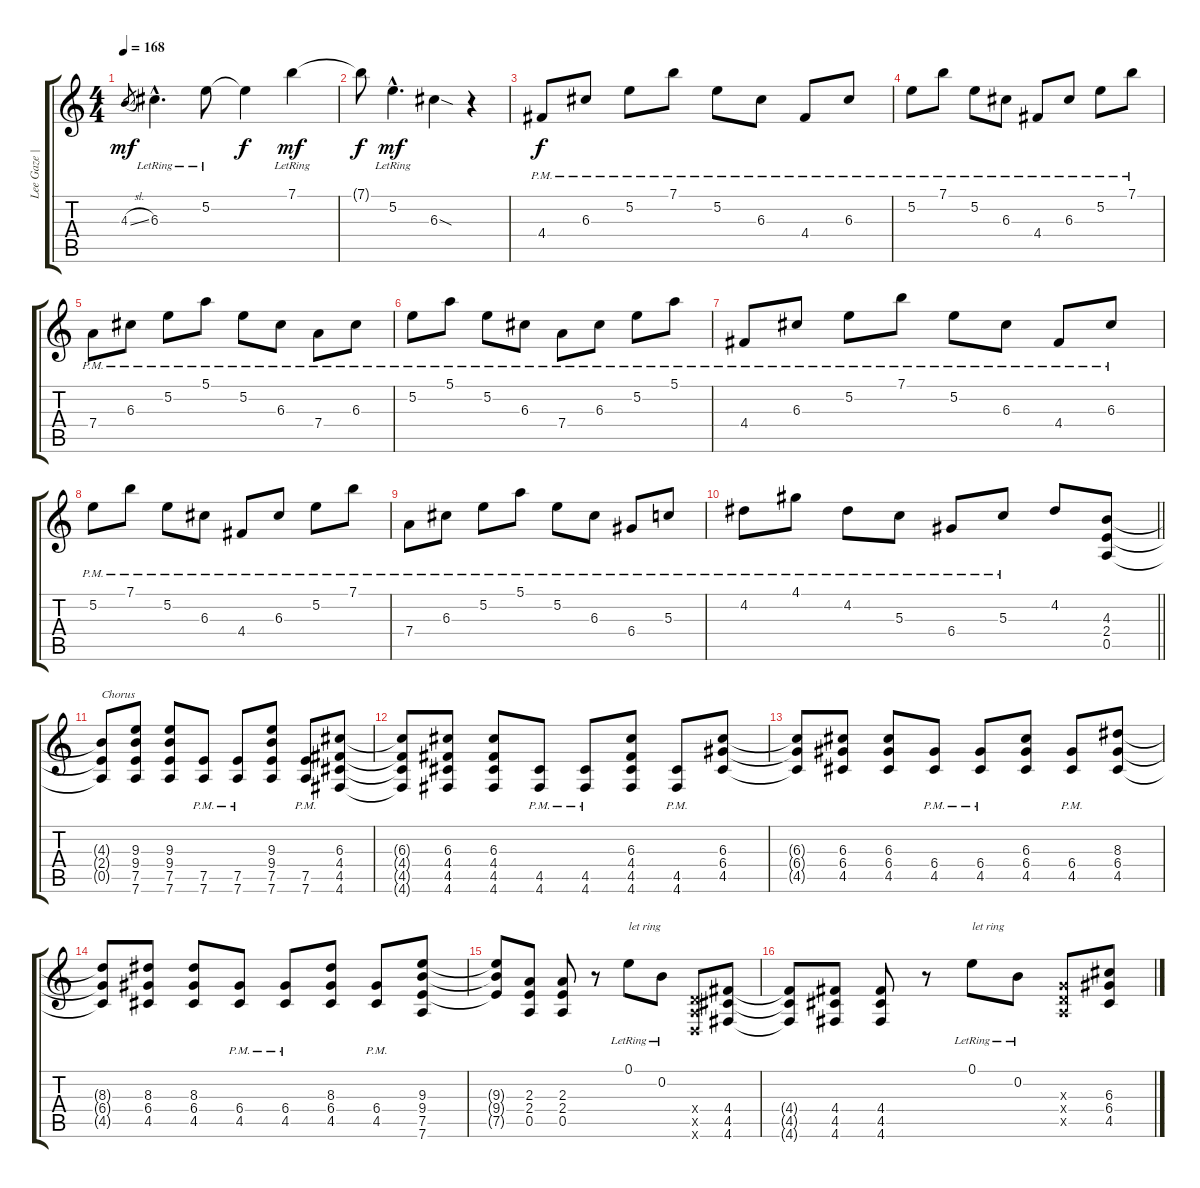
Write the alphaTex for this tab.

\track ("Lee Gaze | Lead" "Lee Gaze |") {instrument electricguitarjazz}
\staff {score tabs}
\tuning (E4 B3 G3 D3 A2 D2) {hide}
\ts (4 4)
\tempo 168
\clef g2
\ks c
4.3{sl}.8{gr dy mf} 6.3{hac lr}.4{d} 5.2{lr}.8 5.2{t}.4{dy f} 7.1{lr}.4{dy mf} |
7.1{t}.8{dy f} 5.2{hac lr}.4{d dy mf} 6.3{sod}.4 r.4 |
4.4{pm}.8{dy f instrument distortionguitar} 6.3{pm}.8 5.2{pm}.8 7.1{pm}.8 5.2{pm}.8 6.3{pm}.8 4.4{pm}.8 6.3{pm}.8 |
5.2{pm}.8 7.1{pm}.8 5.2{pm}.8 6.3{pm}.8 4.4{pm}.8 6.3{pm}.8 5.2{pm}.8 7.1{pm}.8 |
7.4{pm}.8 6.3{pm}.8 5.2{pm}.8 5.1{pm}.8 5.2{pm}.8 6.3{pm}.8 7.4{pm}.8 6.3{pm}.8 |
5.2{pm}.8 5.1{pm}.8 5.2{pm}.8 6.3{pm}.8 7.4{pm}.8 6.3{pm}.8 5.2{pm}.8 5.1{pm}.8 |
4.4{pm}.8 6.3{pm}.8 5.2{pm}.8 7.1{pm}.8 5.2{pm}.8 6.3{pm}.8 4.4{pm}.8 6.3{pm}.8 |
5.2{pm}.8 7.1{pm}.8 5.2{pm}.8 6.3{pm}.8 4.4{pm}.8 6.3{pm}.8 5.2{pm}.8 7.1{pm}.8 |
7.4{pm}.8 6.3{pm}.8 5.2{pm}.8 5.1{pm}.8 5.2{pm}.8 6.3{pm}.8 6.4{pm}.8 5.3{pm}.8 |
\barLineRight lightlight
4.2{pm}.8 4.1{pm}.8 4.2{pm}.8 5.3{pm}.8 6.4{pm}.8 5.3{pm}.8 4.2.8 (4.3 2.4 0.5).8 |
(4.3{t} 2.4{t} 0.5{t}).8{txt "Chorus"} (9.3 9.4 7.5 7.6).8 (9.3 9.4 7.5 7.6).8 (7.5{pm} 7.6{pm}).8 (7.5{pm} 7.6{pm}).8 (9.3 9.4 7.5 7.6).8 (7.5{pm} 7.6{pm}).8 (6.3 4.4 4.5 4.6).8 |
(6.3{t} 4.4{t} 4.5{t} 4.6{t}).8 (6.3 4.4 4.5 4.6).8 (6.3 4.4 4.5 4.6).8 (4.5{pm} 4.6{pm}).8 (4.5{pm} 4.6{pm}).8 (6.3 4.4 4.5 4.6).8 (4.5{pm} 4.6{pm}).8 (6.3 6.4 4.5).8 |
(6.3{t} 6.4{t} 4.5{t}).8 (6.3 6.4 4.5).8 (6.3 6.4 4.5).8 (6.4{pm} 4.5{pm}).8 (6.4{pm} 4.5{pm}).8 (6.3 6.4 4.5).8 (6.4{pm} 4.5{pm}).8 (8.3 6.4 4.5).8 |
(8.3{t} 6.4{t} 4.5{t}).8 (8.3 6.4 4.5).8 (8.3 6.4 4.5).8 (6.4{pm} 4.5{pm}).8 (6.4{pm} 4.5{pm}).8 (8.3 6.4 4.5).8 (6.4{pm} 4.5{pm}).8 (9.3 9.4 7.5 7.6).8 |
(9.3{t} 9.4{t} 7.5{t}).8 (2.3 2.4 0.5).8 (2.3 2.4 0.5).8 r.8 0.1{lr}.8{txt "let ring"} 0.2{lr}.8 (0.4{x} 0.5{x} 0.6{x}).8 (4.4 4.5 4.6).8 |
(4.4{t} 4.5{t} 4.6{t}).8 (4.4 4.5 4.6).8 (4.4 4.5 4.6).8 r.8 0.1{lr}.8{txt "let ring"} 0.2{lr}.8 (0.3{x} 0.4{x} 0.5{x}).8 (6.3 6.4 4.5).8
